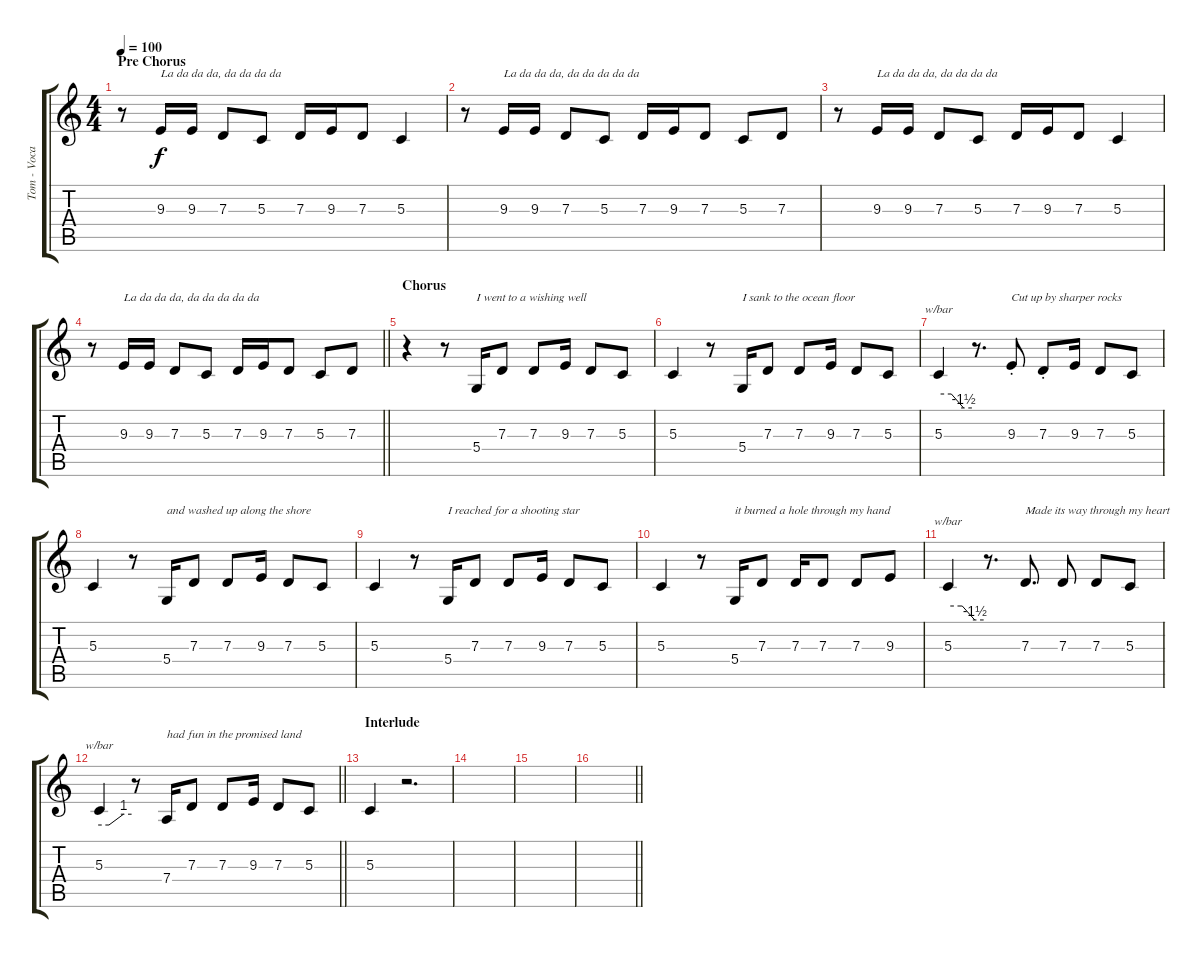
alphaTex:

\track ("Tom - Vocals" "Tom - Voca") {instrument altosax}
\staff {score tabs}
\tuning (E4 B3 G3 D3 A2 E2) {hide}
\ts (4 4)
\section ("" "Pre Chorus")
\tempo 100
\clef g2
\ks c
r.8{dy f} 9.3.16{txt "La da da da, da da da da"} 9.3.16 7.3.8 5.3.8 7.3.16 9.3.16 7.3.8 5.3.4 |
r.8 9.3.16{txt "La da da da, da da da da da"} 9.3.16 7.3.8 5.3.8 7.3.16 9.3.16 7.3.8 5.3.8 7.3.8 |
r.8 9.3.16{txt "La da da da, da da da da"} 9.3.16 7.3.8 5.3.8 7.3.16 9.3.16 7.3.8 5.3.4 |
\barLineRight lightlight
r.8 9.3.16{txt "La da da da, da da da da da"} 9.3.16 7.3.8 5.3.8 7.3.16 9.3.16 7.3.8 5.3.8 7.3.8 |
\section ("" "Chorus")
r.4 r.8 5.4.16{txt "I went to a wishing well"} 7.3.8 7.3.8 9.3.16 7.3.8 5.3.8 |
5.3.4 r.8 5.4.16{txt "I sank to the ocean floor"} 7.3.8 7.3.8 9.3.16 7.3.8 5.3.8 |
5.3.4{tbe (custom default 0 0 23 0 45 -6 60 -6)} r.8{d} 9.3{st}.8{txt "Cut up by sharper rocks"} 7.3{st}.8 9.3.16 7.3.8 5.3.8 |
5.3.4 r.8 5.4.16{txt "and washed up along the shore"} 7.3.8 7.3.8 9.3.16 7.3.8 5.3.8 |
5.3.4 r.8 5.4.16{txt "I reached for a shooting star"} 7.3.8 7.3.8 9.3.16 7.3.8 5.3.8 |
5.3.4 r.8 5.4.16{txt "it burned a hole through my hand"} 7.3.8 7.3.16 7.3.8 7.3.8 9.3.8 |
5.3.4{tbe (custom default 0 0 22 0 24 0 45 -6 60 -6)} r.8{d} 7.3.8{d txt "Made its way through my heart"} 7.3.8 7.3.8 5.3.8 |
\barLineRight lightlight
5.3.4{tbe (custom default 0 0 18 0 45 4 60 4)} r.8 7.4.16{txt "had fun in the promised land"} 7.3.8 7.3.8 9.3.16 7.3.8 5.3.8 |
\section ("" "Interlude")
5.3.4 r.2{d} |
|
|
\barLineRight lightlight
